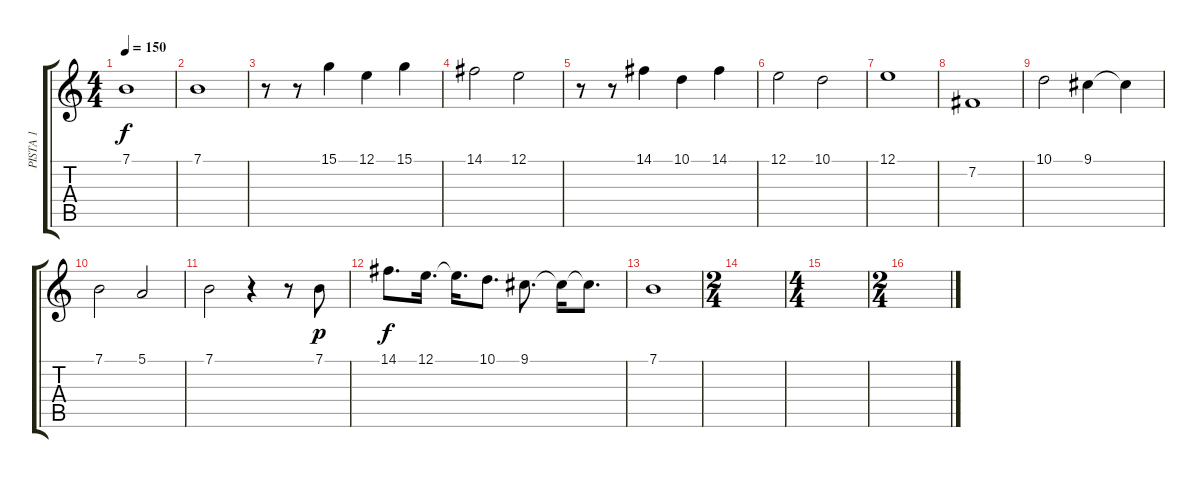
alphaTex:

\track ("PISTA 1" "PISTA 1") {instrument trombone}
\staff {score tabs}
\tuning (E4 B3 G3 D3 A2 E2) {hide}
\ts (4 4)
\tempo 150
\clef g2
\ks c
7.1.1{dy f} |
7.1.1 |
r.8 r.8 15.1.4 12.1.4 15.1.4 |
14.1.2 12.1.2 |
r.8 r.8 14.1.4 10.1.4 14.1.4 |
12.1.2 10.1.2 |
12.1.1 |
7.2.1 |
10.1.2 9.1.4 9.1{t}.4 |
7.1.2 5.1.2 |
7.1.2 r.4 r.8 7.1.8{dy p} |
14.1.8{d dy f} 12.1.16{d} 12.1{t}.16{d} 10.1.8{d} 9.1.8{d} 9.1{t}.16 9.1{t}.8{d} |
7.1.1 |
\ts (2 4)
|
\ts (4 4)
|
\ts (2 4)
